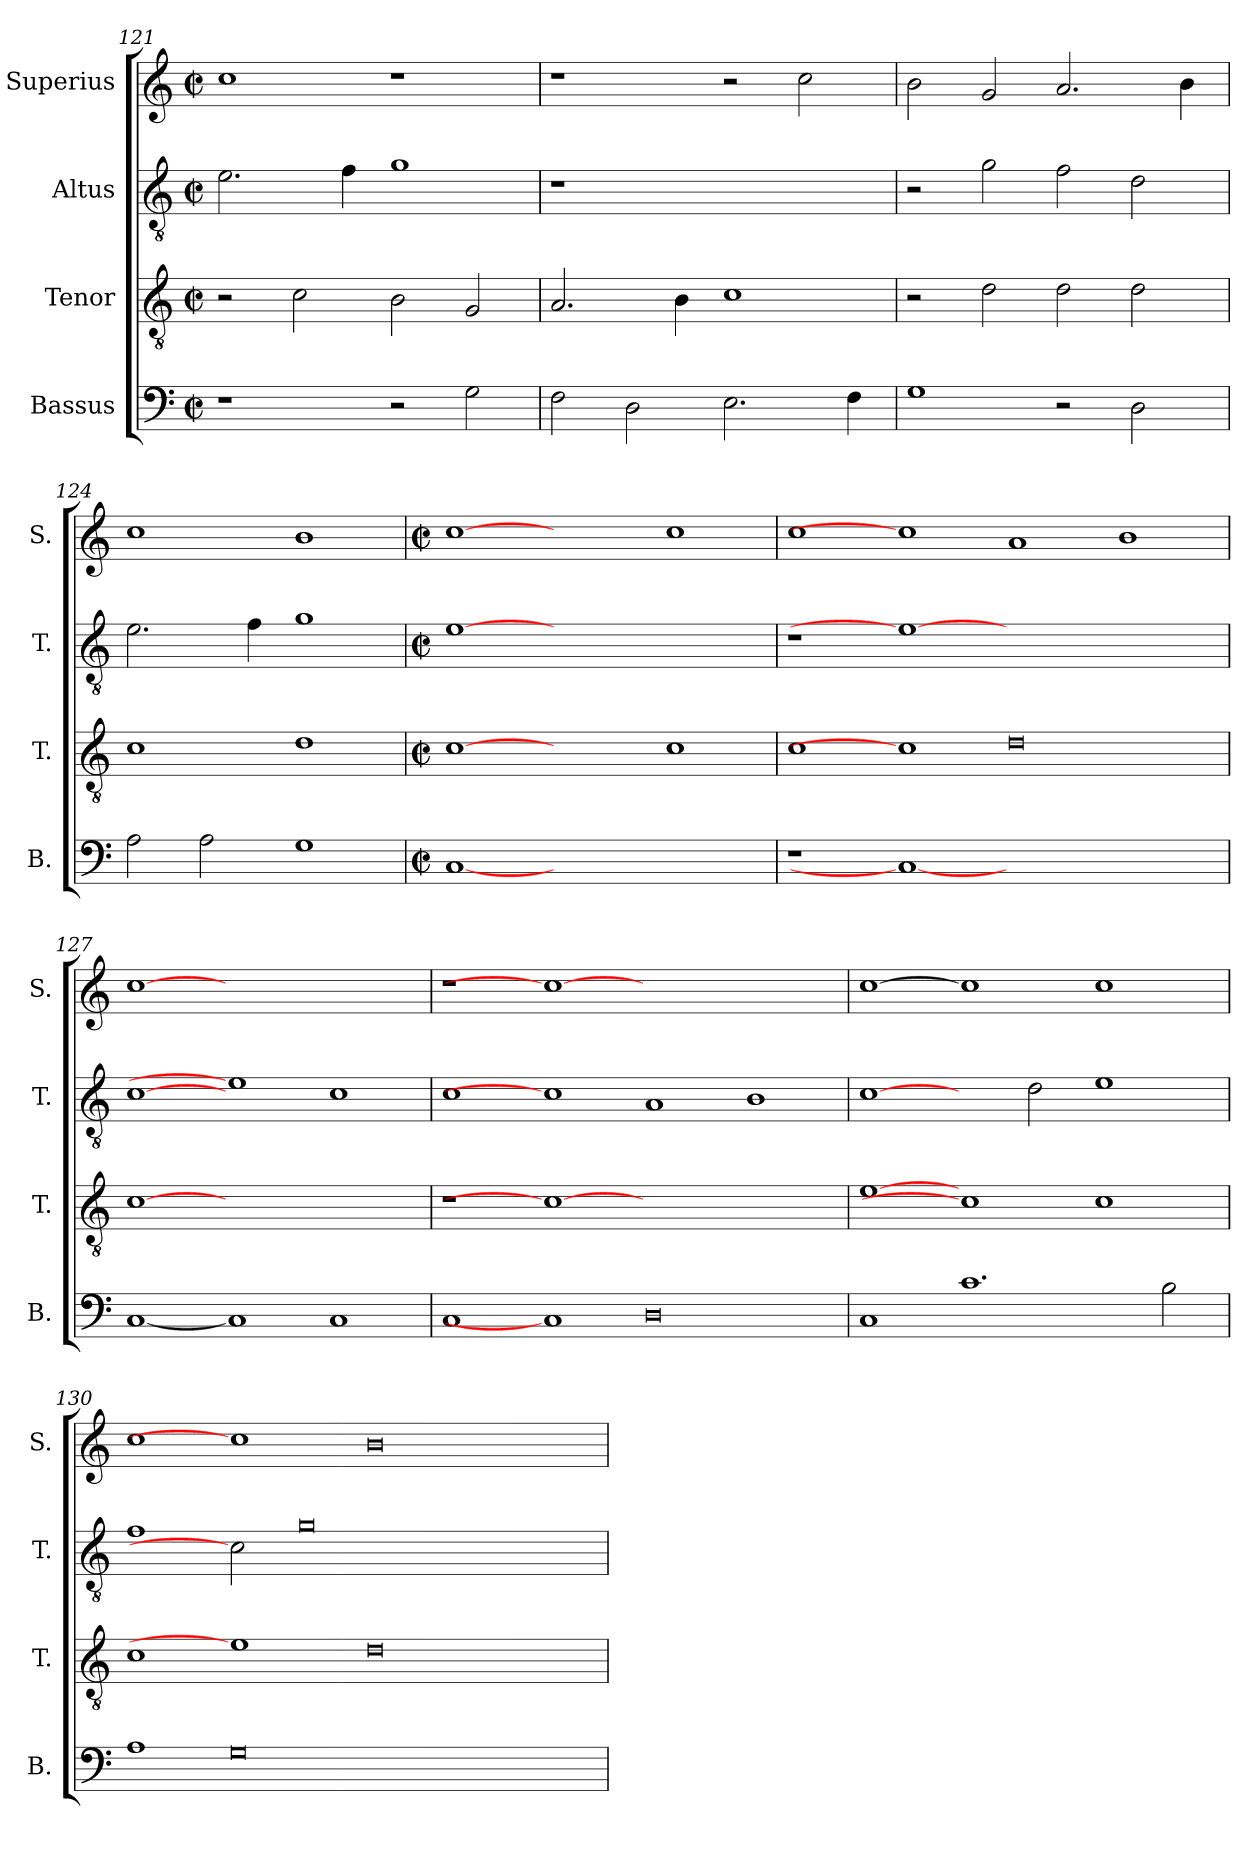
**kern	**kern	**kern	**kern
*part4	*part3	*part2	*part1
*staff4	*staff3	*staff2	*staff1
*I"Bassus	*I"Tenor	*I"Altus	*I"Superius
*I'B.	*I'T.	*I'T.	*I'S.
*clefF4	*clefGv2	*clefGv2	*clefG2
*	*ITrd7c12	*ITrd7c12	*
*k[]	*k[]	*k[]	*k[]
*C:	*C:	*C:	*C:
*M2/2	*M2/2	*M2/2	*M2/2
*met(c|)	*met(c|)	*met(c|)	*met(c|)
=121	=121	=121	=121
1r	2r	2.Ei\	1cci
.	2Ci\	.	.
.	.	4Fi\	.
2r	2BBi\	1Gi	1r
2Gi\	2GGi/	.	.
=122	=122	=122	=122
!	!	!LO:N:vis=1	!
2Fi\	2.AAi/	1r	1r
2Di\	.	.	.
.	4BBi\	.	.
2.Ei\	1Ci	1ryy	2r
.	.	.	2cci\
4Fi\	.	.	.
!!LO:LB:g=z
=123	=123	=123	=123
1Gi	2r	2r	2bi\
.	2Di\	2Gi\	2gi/
2r	2Di\	2Fi\	2.ai/
2Di\	2Di\	2Di\	.
.	.	.	4bi\
=124	=124	=124	=124
2Ai\	1Ci	2.Ei\	1cci
2Ai\	.	.	.
.	.	4Fi\	.
1Gi	1Di	1Gi	1bi
=125	=125	=125	=125
*M2/2	*M2/2	*M2/2	*M2/2
*met(c|)	*met(c|)	*met(c|)	*met(c|)
[1Ci	[1Ci	[1Ei	[1cci
0ryy	1ryy	0ryy	1ryy
.	1Ci	.	1cci
=126	=126	=126	=126
!LO:N:vis=1	!	!LO:N:vis=1	!
1r	1Ci	1r	1cci
1Ci_	1Ci]	1Ei_	1cci]
0ryy	0Di	0ryy	1ai
.	.	.	1bi
=127	=127	=127	=127
[1Ci	[1Ci	[1Ci	[1cci
1Ci]	0ryy	1Ei]	0ryy
1Ci	.	1Ci	.
!!LO:PB:g=z
=128	=128	=128	=128
!	!LO:N:vis=1	!	!LO:N:vis=1
1Ci	1r	1Ci	1r
1Ci]	1Ci_	1Ci]	1cci_
0Di	0ryy	1AAi	0ryy
.	.	1BBi	.
=129	=129	=129	=129
1Ci	[1Ei	[1Ci	[1cci
1.ci	1Ci]	2ryy	1cci]
.	.	2Di\	.
.	1Ci	1Ei	1cci
2Bi\	.	.	.
=130	=130	=130	=130
1Ai	1Ci	1Fi	1cci
0Gi	1Ei]	2Ci]	1cci]
.	.	0Gi	.
.	0Di	.	0bi
1ryy	.	.	.
.	.	2ryy	.
=	=	=	=
*-	*-	*-	*-
